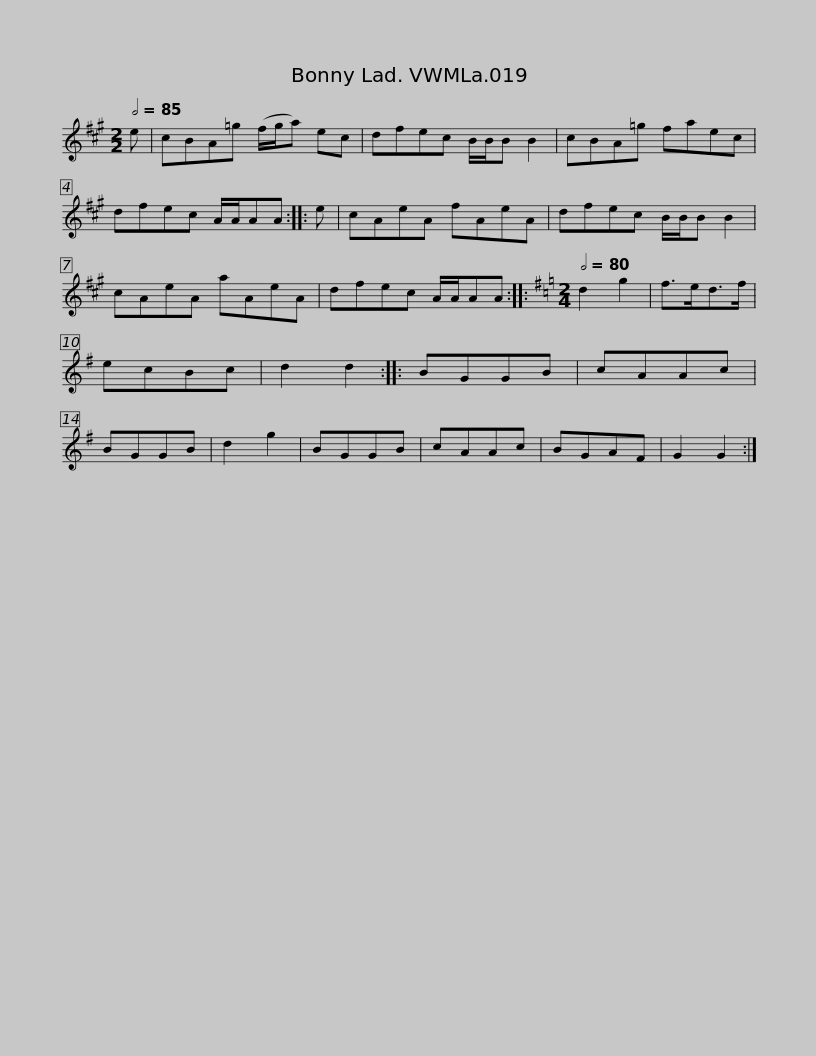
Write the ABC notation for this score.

X:1
L:1/8
Q:1/2=85
M:2/2
I:linebreak $
K:A
V:1 treble
V:1
 e | cBA=g (f/g/a) ec | dfec B/B/B B2 | cBA=g faec | dfec A/A/AA :: %5
 e |$ cAeA fAeA | dfec B/B/B B2 | cAeA aAeA | dfec A/A/AA :: %10
[K:G][M:2/4][Q:1/2=80] d2 g2 | f>ed>f |$ ecBc | d2 d2 :: BGGB | %15
 cAAc | BGGB | d2 g2 | BGGB | cAAc | %20
 BGAF | G2 G2 :| %22
